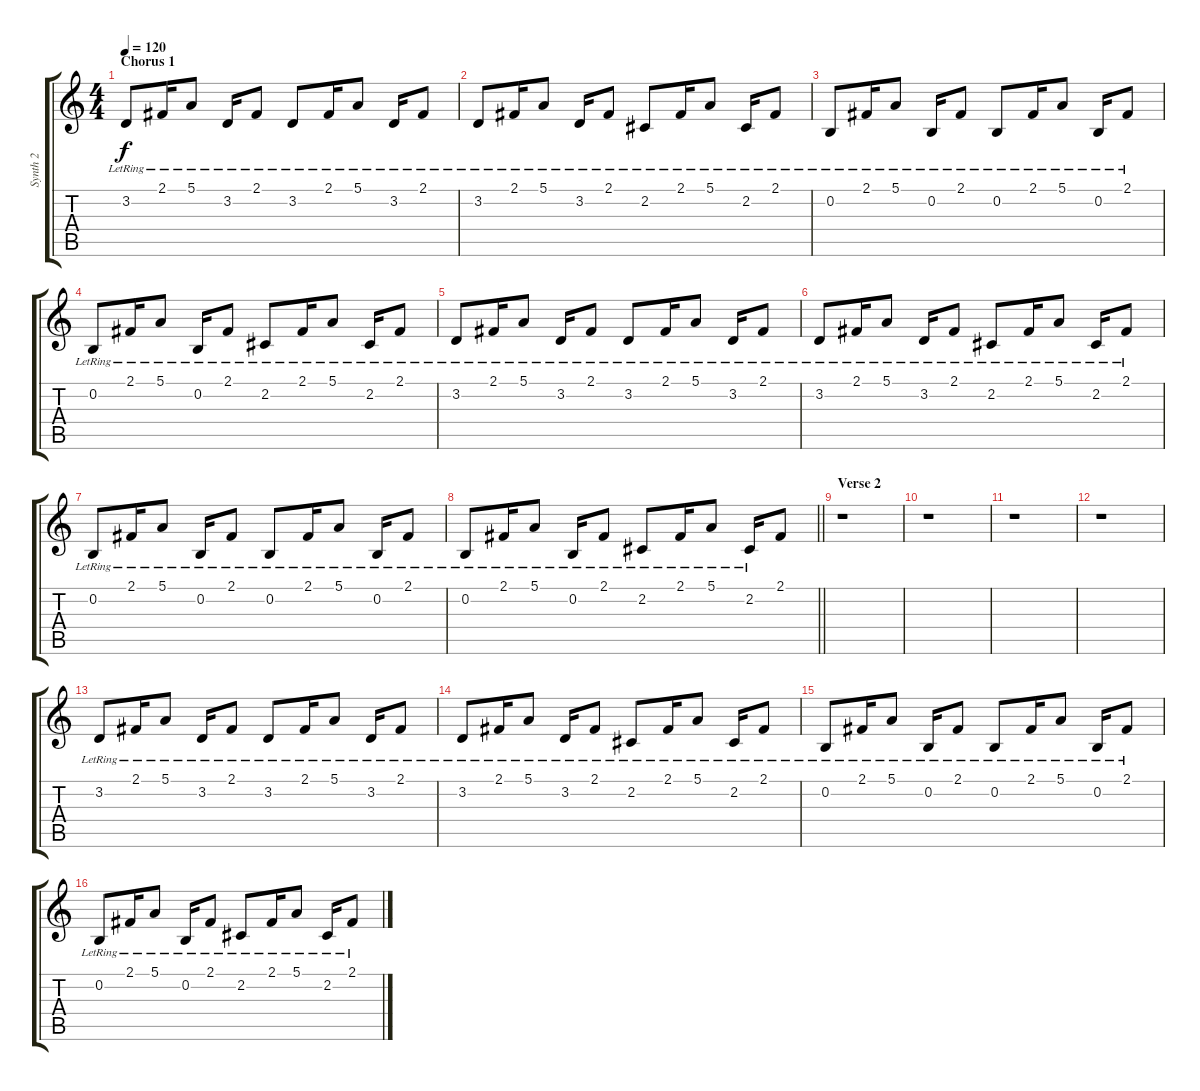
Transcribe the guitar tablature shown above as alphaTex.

\track ("Synth 2" "Synth 2") {instrument vibraphone}
\staff {score tabs}
\tuning (E4 B3 G3 D3 A2 D2) {hide}
\ts (4 4)
\section ("" "Chorus 1")
\tempo 120
\clef g2
\ks c
3.2{lr}.8{dy f} 2.1{lr}.16 5.1{lr}.8 3.2{lr}.16 2.1{lr}.8 3.2{lr}.8 2.1{lr}.16 5.1{lr}.8 3.2{lr}.16 2.1{lr}.8 |
3.2{lr}.8 2.1{lr}.16 5.1{lr}.8 3.2{lr}.16 2.1{lr}.8 2.2{lr}.8 2.1{lr}.16 5.1{lr}.8 2.2{lr}.16 2.1{lr}.8 |
0.2{lr}.8 2.1{lr}.16 5.1{lr}.8 0.2{lr}.16 2.1{lr}.8 0.2{lr}.8 2.1{lr}.16 5.1{lr}.8 0.2{lr}.16 2.1{lr}.8 |
0.2{lr}.8 2.1{lr}.16 5.1{lr}.8 0.2{lr}.16 2.1{lr}.8 2.2{lr}.8 2.1{lr}.16 5.1{lr}.8 2.2{lr}.16 2.1{lr}.8 |
3.2{lr}.8 2.1{lr}.16 5.1{lr}.8 3.2{lr}.16 2.1{lr}.8 3.2{lr}.8 2.1{lr}.16 5.1{lr}.8 3.2{lr}.16 2.1{lr}.8 |
3.2{lr}.8 2.1{lr}.16 5.1{lr}.8 3.2{lr}.16 2.1{lr}.8 2.2{lr}.8 2.1{lr}.16 5.1{lr}.8 2.2{lr}.16 2.1{lr}.8 |
0.2{lr}.8 2.1{lr}.16 5.1{lr}.8 0.2{lr}.16 2.1{lr}.8 0.2{lr}.8 2.1{lr}.16 5.1{lr}.8 0.2{lr}.16 2.1{lr}.8 |
\barLineRight lightlight
0.2{lr}.8 2.1{lr}.16 5.1{lr}.8 0.2{lr}.16 2.1{lr}.8 2.2{lr}.8 2.1{lr}.16 5.1{lr}.8 2.2{lr}.16 2.1.8 |
\section ("" "Verse 2")
r.1 |
r.1 |
r.1 |
r.1 |
3.2{lr}.8 2.1{lr}.16 5.1{lr}.8 3.2{lr}.16 2.1{lr}.8 3.2{lr}.8 2.1{lr}.16 5.1{lr}.8 3.2{lr}.16 2.1{lr}.8 |
3.2{lr}.8 2.1{lr}.16 5.1{lr}.8 3.2{lr}.16 2.1{lr}.8 2.2{lr}.8 2.1{lr}.16 5.1{lr}.8 2.2{lr}.16 2.1{lr}.8 |
0.2{lr}.8 2.1{lr}.16 5.1{lr}.8 0.2{lr}.16 2.1{lr}.8 0.2{lr}.8 2.1{lr}.16 5.1{lr}.8 0.2{lr}.16 2.1{lr}.8 |
0.2{lr}.8 2.1{lr}.16 5.1{lr}.8 0.2{lr}.16 2.1{lr}.8 2.2{lr}.8 2.1{lr}.16 5.1{lr}.8 2.2{lr}.16 2.1{lr}.8
